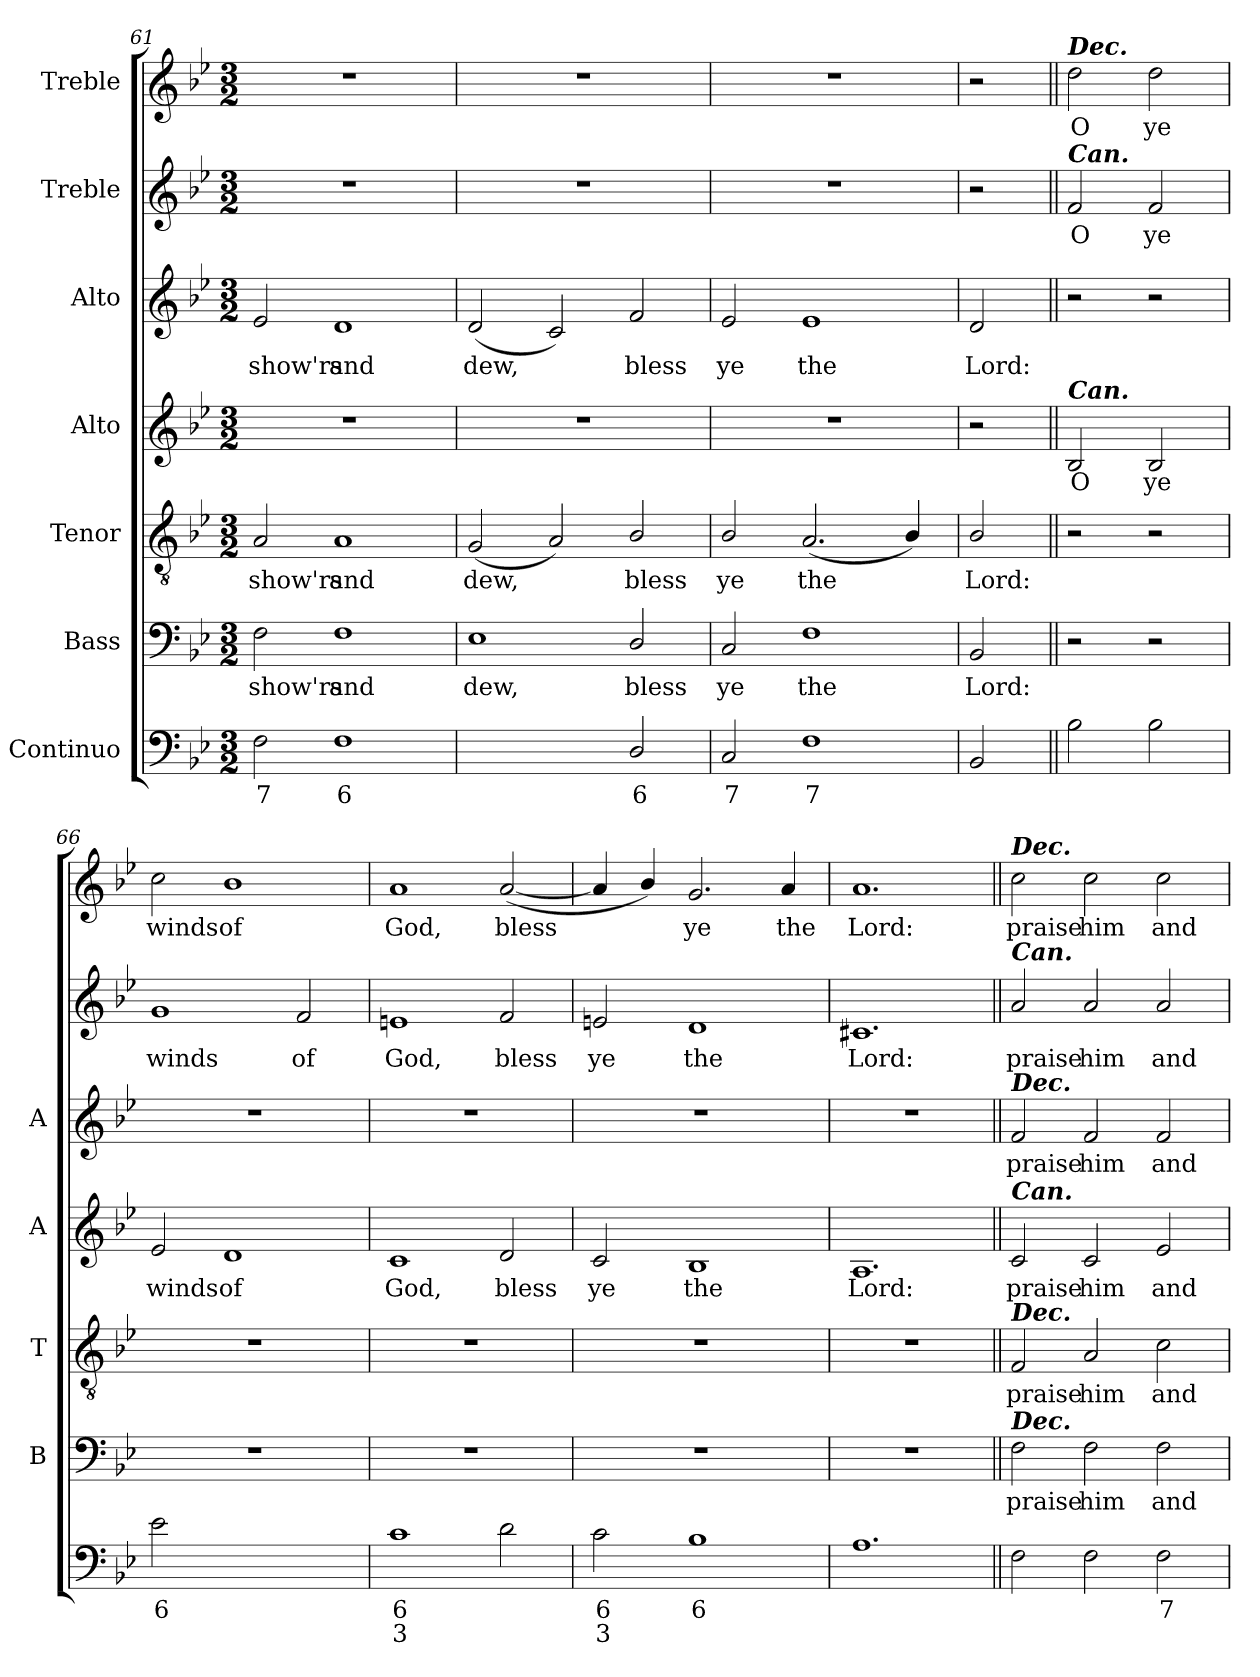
**kern	**text	**text	**kern	**text	**kern	**text	**kern	**text	**kern	**text	**kern	**text	**kern	**text
*part7	*part7	*part7	*part6	*part6	*part5	*part5	*part4	*part4	*part3	*part3	*part2	*part2	*part1	*part1
*staff7	*staff7	*staff7	*staff6	*staff6	*staff5	*staff5	*staff4	*staff4	*staff3	*staff3	*staff2	*staff2	*staff1	*staff1
*I"Continuo	*	*	*I"Bass	*	*I"Tenor	*	*I"Alto	*	*I"Alto	*	*I"Treble	*	*I"Treble	*
*	*	*	*I'B	*	*I'T	*	*I'A	*	*I'A	*	*	*	*	*
*clefF4	*	*	*clefF4	*	*clefGv2	*	*clefG2	*	*clefG2	*	*clefG2	*	*clefG2	*
*k[b-e-]	*	*	*k[b-e-]	*	*k[b-e-]	*	*k[b-e-]	*	*k[b-e-]	*	*k[b-e-]	*	*k[b-e-]	*
*B-:	*	*	*B-:	*	*B-:	*	*B-:	*	*B-:	*	*B-:	*	*B-:	*
*M3/2	*	*	*M3/2	*	*M3/2	*	*M3/2	*	*M3/2	*	*M3/2	*	*M3/2	*
=61	=61	=61	=61	=61	=61	=61	=61	=61	=61	=61	=61	=61	=61	=61
!	!LO:LY:b	!	!	!LO:LY:b	!	!LO:LY:b	!	!	!	!LO:LY:b	!	!	!	!
2F\	7	.	2F\	show'rs	2A/	show'rs	1.r	.	2e-/	show'rs	1.r	.	1.r	.
!	!LO:LY:b	!	!	!LO:LY:b	!	!LO:LY:b	!	!	!	!LO:LY:b	!	!	!	!
1F	6	.	1F	and	1A	and	.	.	1d	and	.	.	.	.
=62	=62	=62	=62	=62	=62	=62	=62	=62	=62	=62	=62	=62	=62	=62
!	!LO:LY:b	!LO:LY:b	!	!LO:LY:b	!	!LO:LY:b	!	!	!	!LO:LY:b	!	!	!	!
[2E-\yy	7	3	1E-	dew,	(<2G/	dew,	1.r	.	(<2d/	dew,	1.r	.	1.r	.
!	!LO:LY:b	!LO:LY:b	!	!	!	!	!	!	!	!	!	!	!	!
2E-\yy]	6	4	.	.	2A/)	.	.	.	2c/)	.	.	.	.	.
!	!LO:LY:b	!	!	!LO:LY:b	!	!LO:LY:b	!	!	!	!LO:LY:b	!	!	!	!
2D/	6	.	2D/	bless	2B-/	bless	.	.	2f/	bless	.	.	.	.
=63	=63	=63	=63	=63	=63	=63	=63	=63	=63	=63	=63	=63	=63	=63
!	!LO:LY:b	!	!	!LO:LY:b	!	!LO:LY:b	!	!	!	!LO:LY:b	!	!	!	!
2C/	7	.	2C/	ye	2B-/	ye	1.r	.	2e-/	ye	1.r	.	1.r	.
!	!LO:LY:b	!	!	!LO:LY:b	!	!LO:LY:b	!	!	!	!LO:LY:b	!	!	!	!
1F	7	.	1F	the	(<2.A/	the	.	.	1e-	the	.	.	.	.
.	.	.	.	.	4B-/)	.	.	.	.	.	.	.	.	.
=64	=64	=64	=64	=64	=64	=64	=64	=64	=64	=64	=64	=64	=64	=64
!	!	!	!	!LO:LY:b	!	!LO:LY:b	!	!	!	!LO:LY:b	!	!	!	!
2BB-/	.	.	2BB-/	Lord:	2B-/	Lord:	2r	.	2d/	Lord:	2r	.	2r	.
=65||	=65||	=65||	=65||	=65||	=65||	=65||	=65||	=65||	=65||	=65||	=65||	=65||	=65||	=65||
!	!	!	!	!	!	!	!	!	!	!	!	!	!LO:TX:a:Bi:t=Dec.	!
!	!	!	!	!	!	!	!	!	!	!	!LO:TX:a:Bi:t=Can.	!	!	!
!	!	!	!	!	!	!	!LO:TX:a:Bi:t=Can.	!	!	!	!	!	!	!
!	!	!	!	!	!	!	!	!LO:LY:b	!	!	!	!LO:LY:b	!	!LO:LY:b
2B-\	.	.	2r	.	2r	.	2B-/	O	2r	.	2f/	O	2dd\	O
!	!	!	!	!	!	!	!	!LO:LY:b	!	!	!	!LO:LY:b	!	!LO:LY:b
2B-\	.	.	2r	.	2r	.	2B-/	ye	2r	.	2f/	ye	2dd\	ye
=66	=66	=66	=66	=66	=66	=66	=66	=66	=66	=66	=66	=66	=66	=66
!	!LO:LY:b	!	!	!	!	!	!	!LO:LY:b	!	!	!	!LO:LY:b	!	!LO:LY:b
2e-\	6	.	1.r	.	1.r	.	2e-/	winds	1.r	.	1g	winds	2cc\	winds
!	!LO:LY:b	!LO:LY:b	!	!	!	!	!	!LO:LY:b	!	!	!	!	!	!LO:LY:b
[2d\yy	6	4	.	.	.	.	1d	of	.	.	.	.	1b-	of
!	!	!LO:LY:b	!	!	!	!	!	!	!	!	!	!LO:LY:b	!	!
2d\yy]	.	3	.	.	.	.	.	.	.	.	2f/	of	.	.
=67	=67	=67	=67	=67	=67	=67	=67	=67	=67	=67	=67	=67	=67	=67
!	!LO:LY:b	!LO:LY:b	!	!	!	!	!	!LO:LY:b	!	!	!	!LO:LY:b	!	!LO:LY:b
1c	6	3	1.r	.	1.r	.	1c	God,	1.r	.	1en	God,	1a	God,
!	!	!	!	!	!	!	!	!LO:LY:b	!	!	!	!LO:LY:b	!	!LO:LY:b
2d\	.	.	.	.	.	.	2d/	bless	.	.	2f/	bless	(<[2a/	bless
=68	=68	=68	=68	=68	=68	=68	=68	=68	=68	=68	=68	=68	=68	=68
!	!LO:LY:b	!LO:LY:b	!	!	!	!	!	!LO:LY:b	!	!	!	!LO:LY:b	!	!
2c\	6	3	1.r	.	1.r	.	2c/	ye	1.r	.	2en/	ye	4a/]	.
.	.	.	.	.	.	.	.	.	.	.	.	.	4b-/)	.
!	!LO:LY:b	!	!	!	!	!	!	!LO:LY:b	!	!	!	!LO:LY:b	!	!LO:LY:b
1B-	6	.	.	.	.	.	1B-	the	.	.	1d	the	2.g/	ye
!	!	!	!	!	!	!	!	!	!	!	!	!	!	!LO:LY:b
.	.	.	.	.	.	.	.	.	.	.	.	.	4a/	the
=69	=69	=69	=69	=69	=69	=69	=69	=69	=69	=69	=69	=69	=69	=69
!	!	!	!	!	!	!	!	!LO:LY:b	!	!	!	!LO:LY:b	!	!LO:LY:b
1.A	.	.	1.r	.	1.r	.	1.A	Lord:	1.r	.	1.c#X	Lord:	1.a	Lord:
!!LO:PB:g=z
=70||	=70||	=70||	=70||	=70||	=70||	=70||	=70||	=70||	=70||	=70||	=70||	=70||	=70||	=70||
!	!	!	!	!	!	!	!	!	!	!	!	!	!LO:TX:a:Bi:t=Dec.	!
!	!	!	!	!	!	!	!	!	!	!	!LO:TX:a:Bi:t=Can.	!	!	!
!	!	!	!	!	!	!	!	!	!LO:TX:a:Bi:t=Dec.	!	!	!	!	!
!	!	!	!	!	!	!	!LO:TX:a:Bi:t=Can.	!	!	!	!	!	!	!
!	!	!	!	!	!LO:TX:a:Bi:t=Dec.	!	!	!	!	!	!	!	!	!
!	!	!	!LO:TX:a:Bi:t=Dec.	!	!	!	!	!	!	!	!	!	!	!
!	!	!	!	!LO:LY:b	!	!LO:LY:b	!	!LO:LY:b	!	!LO:LY:b	!	!LO:LY:b	!	!LO:LY:b
2F\	.	.	2F\	praise	2F/	praise	2c/	praise	2f/	praise	2a/	praise	2cc\	praise
!	!	!	!	!LO:LY:b	!	!LO:LY:b	!	!LO:LY:b	!	!LO:LY:b	!	!LO:LY:b	!	!LO:LY:b
2F\	.	.	2F\	him	2A/	him	2c/	him	2f/	him	2a/	him	2cc\	him
!	!LO:LY:b	!	!	!LO:LY:b	!	!LO:LY:b	!	!LO:LY:b	!	!LO:LY:b	!	!LO:LY:b	!	!LO:LY:b
2F\	7	.	2F\	and	2c\	and	2e-/	and	2f/	and	2a/	and	2cc\	and
=	=	=	=	=	=	=	=	=	=	=	=	=	=	=
*-	*-	*-	*-	*-	*-	*-	*-	*-	*-	*-	*-	*-	*-	*-
